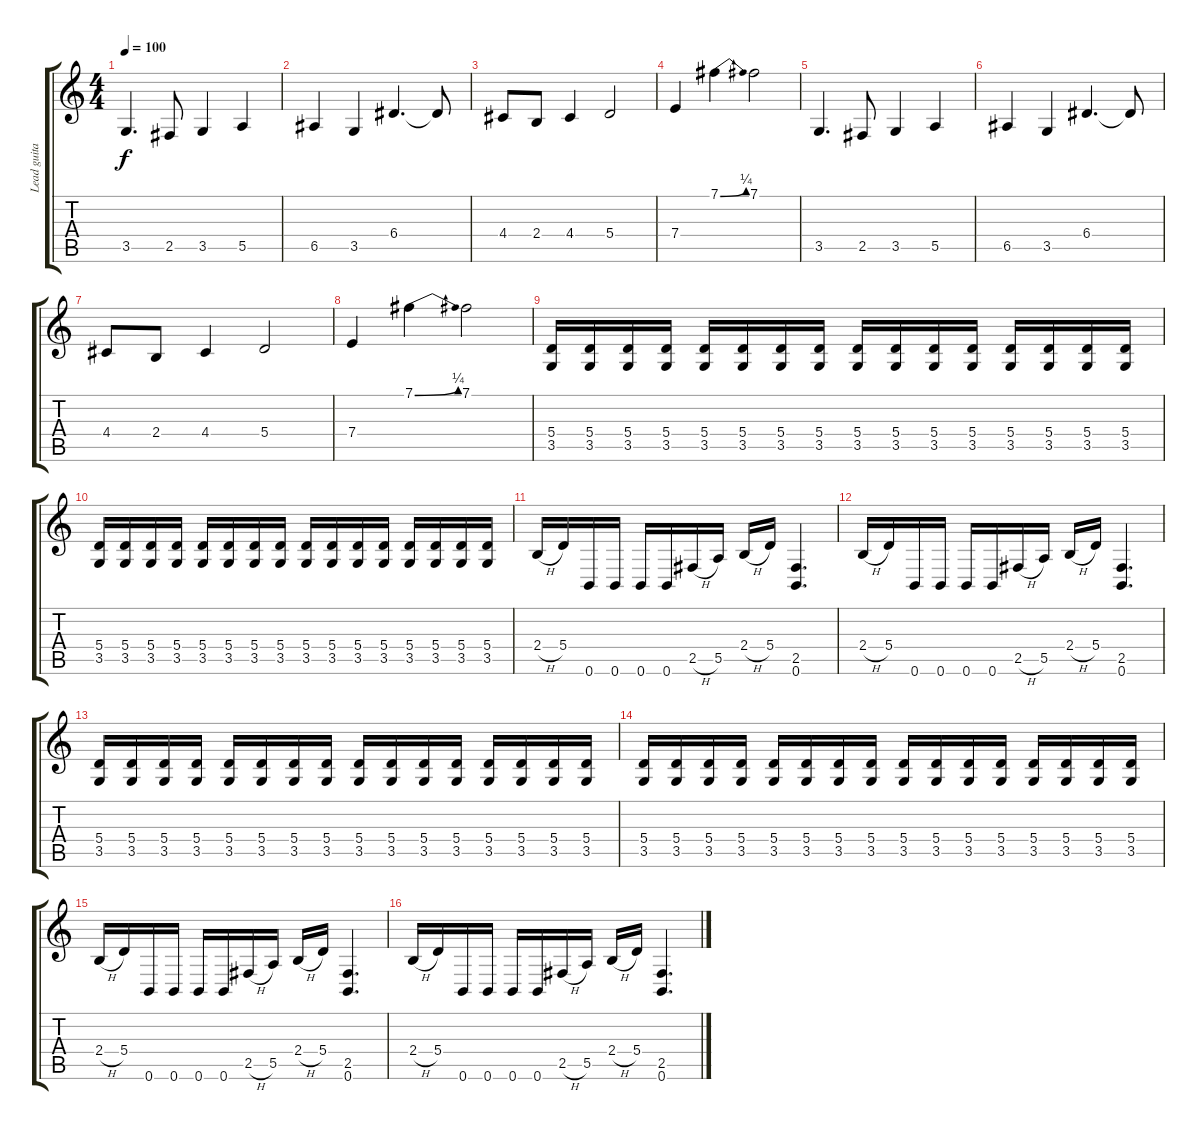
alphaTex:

\track ("Lead guitar" "Lead guita") {instrument distortionguitar}
\staff {score tabs}
\tuning (B3 Gb3 D3 A2 E2 B1) {hide}
\ts (4 4)
\tempo 100
\clef g2
\ks c
3.5.4{d dy f} 2.5.8 3.5.4 5.5.4 |
6.5.4 3.5.4 6.4.4{d} 6.4{t}.8 |
4.4.8 2.4.8 4.4.4 5.4.2 |
7.4.4 7.1{be (bend 0 0 60 1)}.4 7.1.2 |
3.5.4{d} 2.5.8 3.5.4 5.5.4 |
6.5.4 3.5.4 6.4.4{d} 6.4{t}.8 |
4.4.8 2.4.8 4.4.4 5.4.2 |
7.4.4 7.1{be (bend 0 0 60 1)}.4 7.1.2 |
(5.4 3.5).16 (5.4 3.5).16 (5.4 3.5).16 (5.4 3.5).16 (5.4 3.5).16 (5.4 3.5).16 (5.4 3.5).16 (5.4 3.5).16 (5.4 3.5).16 (5.4 3.5).16 (5.4 3.5).16 (5.4 3.5).16 (5.4 3.5).16 (5.4 3.5).16 (5.4 3.5).16 (5.4 3.5).16 |
(5.4 3.5).16 (5.4 3.5).16 (5.4 3.5).16 (5.4 3.5).16 (5.4 3.5).16 (5.4 3.5).16 (5.4 3.5).16 (5.4 3.5).16 (5.4 3.5).16 (5.4 3.5).16 (5.4 3.5).16 (5.4 3.5).16 (5.4 3.5).16 (5.4 3.5).16 (5.4 3.5).16 (5.4 3.5).16 |
2.4{h}.16 5.4.16 0.6.16 0.6.16 0.6.16 0.6.16 2.5{h}.16 5.5.16 2.4{h}.16 5.4.16 (2.5 0.6).4{d} |
2.4{h}.16 5.4.16 0.6.16 0.6.16 0.6.16 0.6.16 2.5{h}.16 5.5.16 2.4{h}.16 5.4.16 (2.5 0.6).4{d} |
(5.4 3.5).16 (5.4 3.5).16 (5.4 3.5).16 (5.4 3.5).16 (5.4 3.5).16 (5.4 3.5).16 (5.4 3.5).16 (5.4 3.5).16 (5.4 3.5).16 (5.4 3.5).16 (5.4 3.5).16 (5.4 3.5).16 (5.4 3.5).16 (5.4 3.5).16 (5.4 3.5).16 (5.4 3.5).16 |
(5.4 3.5).16 (5.4 3.5).16 (5.4 3.5).16 (5.4 3.5).16 (5.4 3.5).16 (5.4 3.5).16 (5.4 3.5).16 (5.4 3.5).16 (5.4 3.5).16 (5.4 3.5).16 (5.4 3.5).16 (5.4 3.5).16 (5.4 3.5).16 (5.4 3.5).16 (5.4 3.5).16 (5.4 3.5).16 |
2.4{h}.16 5.4.16 0.6.16 0.6.16 0.6.16 0.6.16 2.5{h}.16 5.5.16 2.4{h}.16 5.4.16 (2.5 0.6).4{d} |
2.4{h}.16 5.4.16 0.6.16 0.6.16 0.6.16 0.6.16 2.5{h}.16 5.5.16 2.4{h}.16 5.4.16 (2.5 0.6).4{d}
